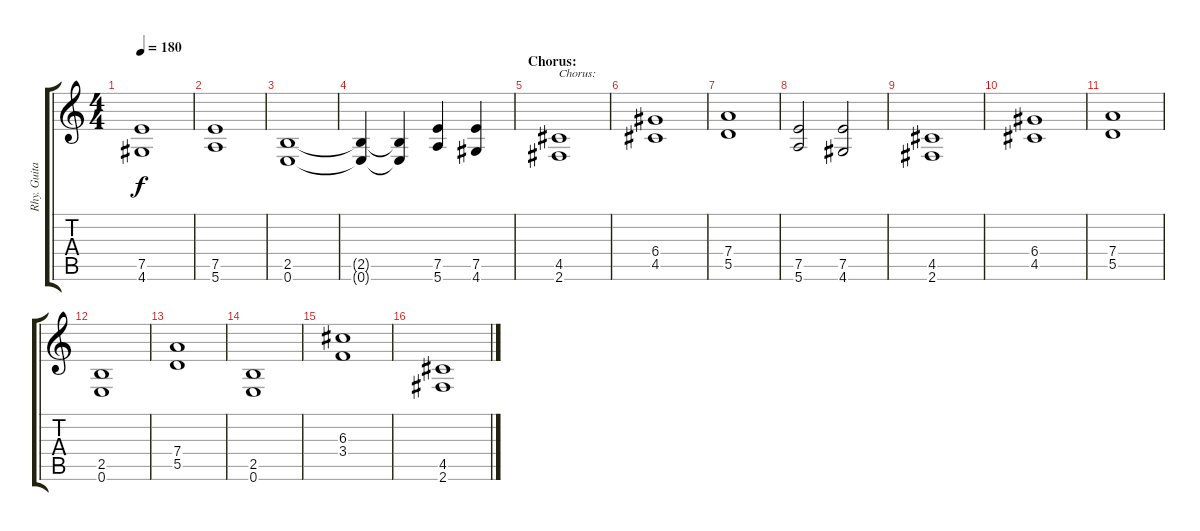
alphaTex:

\track ("Rhy. Guitar 2" "Rhy. Guita") {instrument distortionguitar}
\staff {score tabs}
\tuning (E4 B3 G3 D3 A2 E2) {hide}
\ts (4 4)
\tempo 180
\clef g2
\ks c
(7.5 4.6).1{dy f} |
(7.5 5.6).1 |
(2.5 0.6).1 |
(2.5{t} 0.6{t}).4 (2.5{t} 0.6{t}).4 (7.5 5.6).4 (7.5 4.6).4 |
\section ("" "Chorus:")
(4.5 2.6).1{txt "Chorus:"} |
(6.4 4.5).1 |
(7.4 5.5).1 |
(7.5 5.6).2 (7.5 4.6).2 |
(4.5 2.6).1 |
(6.4 4.5).1 |
(7.4 5.5).1 |
(2.5 0.6).1 |
(7.4 5.5).1 |
(2.5 0.6).1 |
(6.3 3.4).1 |
(4.5 2.6).1
